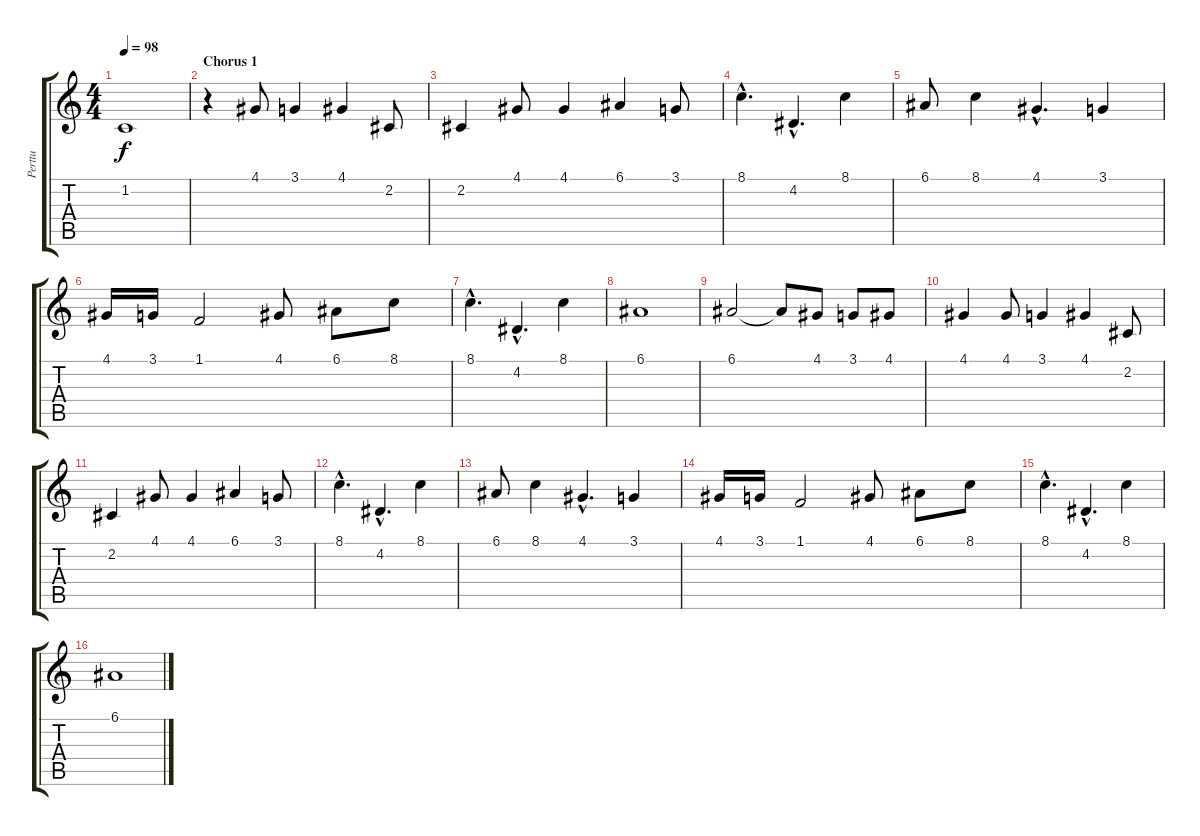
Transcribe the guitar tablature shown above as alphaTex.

\track ("Perttu" "Perttu") {instrument cello}
\staff {score tabs}
\tuning (E4 B3 G3 D3 A2 E2) {hide}
\ts (4 4)
\tempo 98
\clef g2
\ks c
1.2{t}.1{dy f} |
\section ("" "Chorus 1")
r.4 4.1.8 3.1.4 4.1.4 2.2.8 |
2.2.4 4.1.8 4.1.4 6.1.4 3.1.8 |
8.1{hac}.4{d} 4.2{hac}.4{d} 8.1.4 |
6.1.8 8.1.4 4.1{hac}.4{d} 3.1.4 |
4.1.16 3.1.16 1.1.2 4.1.8 6.1.8 8.1.8 |
8.1{hac}.4{d} 4.2{hac}.4{d} 8.1.4 |
6.1.1 |
6.1.2 6.1{t}.8 4.1.8 3.1.8 4.1.8 |
4.1.4 4.1.8 3.1.4 4.1.4 2.2.8 |
2.2.4 4.1.8 4.1.4 6.1.4 3.1.8 |
8.1{hac}.4{d} 4.2{hac}.4{d} 8.1.4 |
6.1.8 8.1.4 4.1{hac}.4{d} 3.1.4 |
4.1.16 3.1.16 1.1.2 4.1.8 6.1.8 8.1.8 |
8.1{hac}.4{d} 4.2{hac}.4{d} 8.1.4 |
6.1.1{volume 0}
